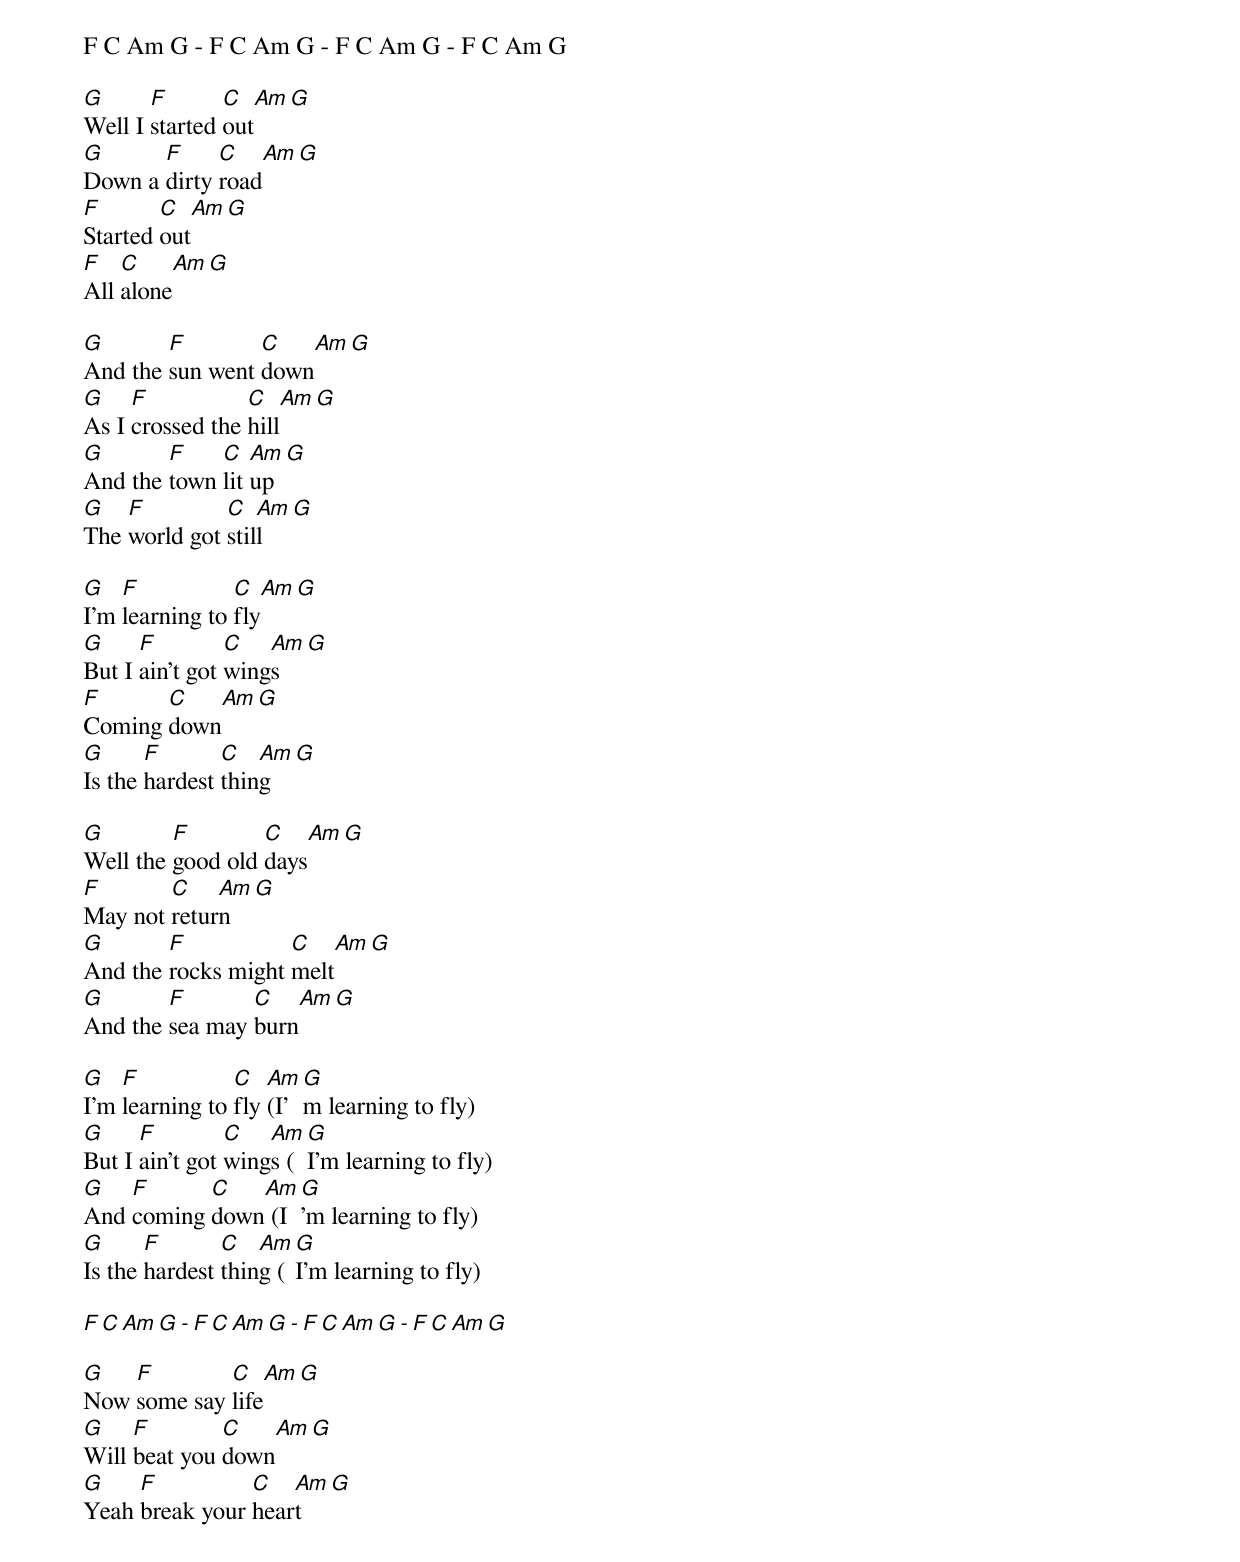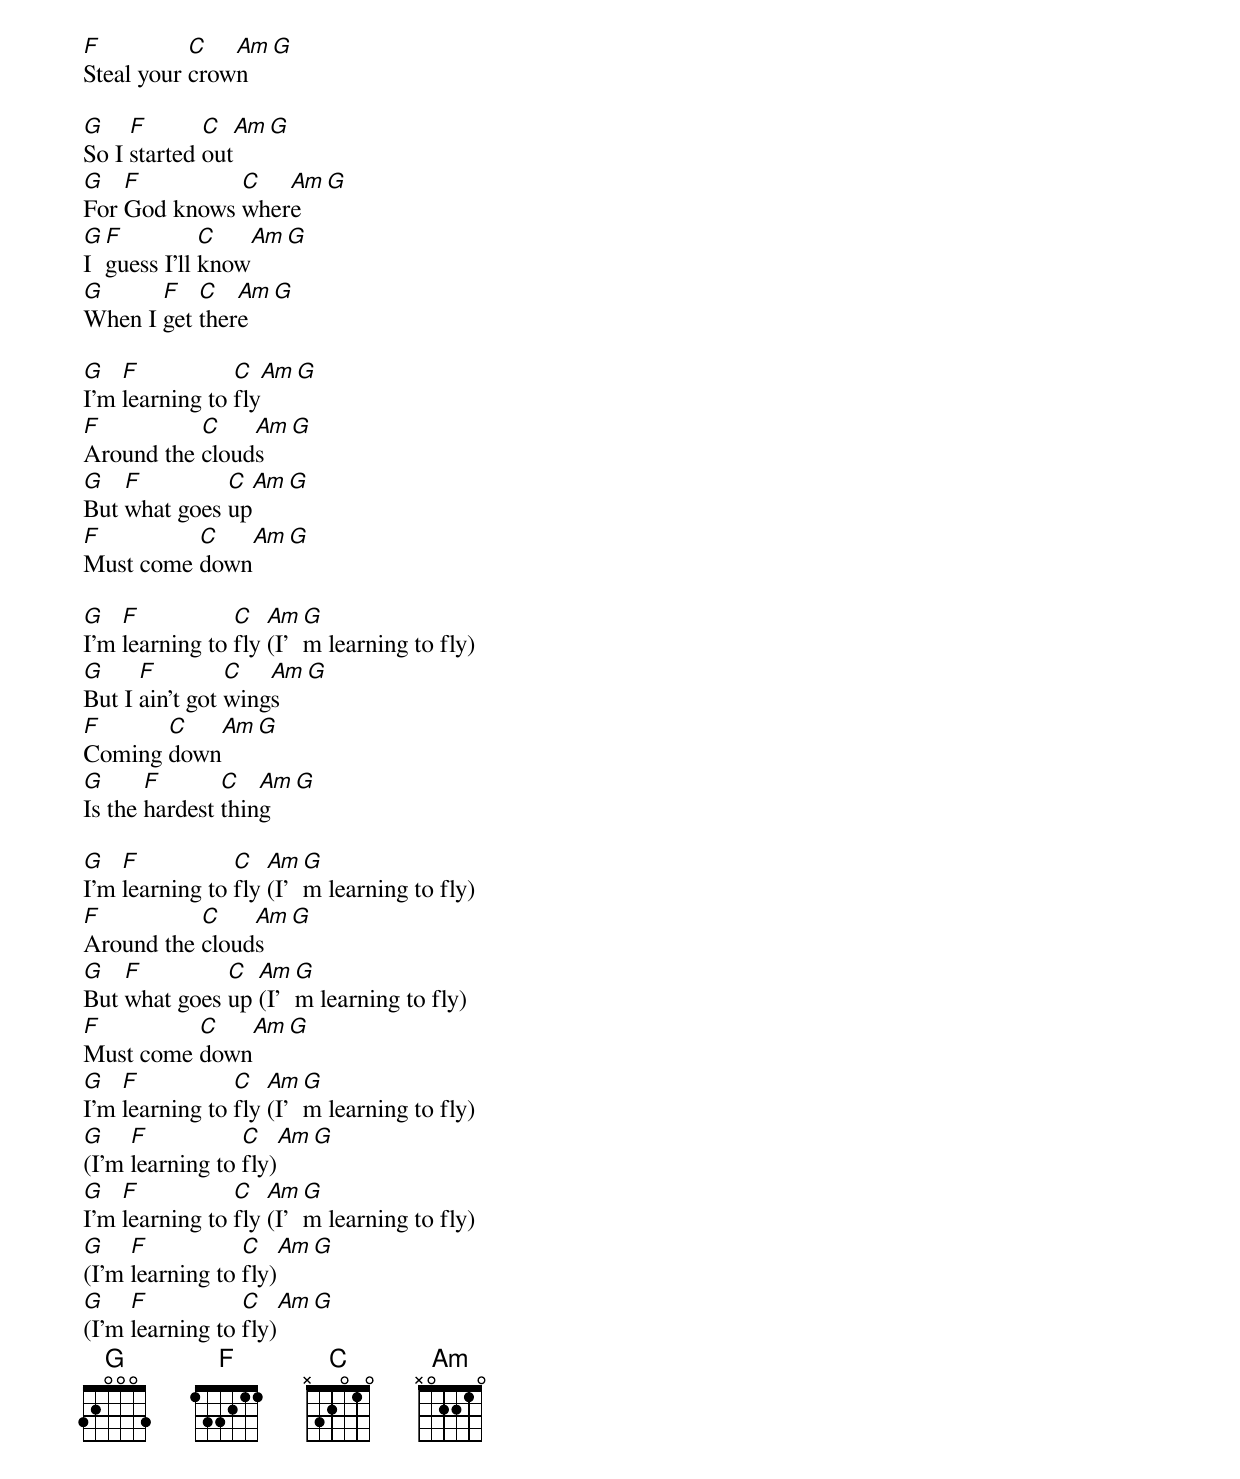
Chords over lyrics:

F C Am G - F C Am G - F C Am G - F C Am G

G      F       C  Am G
Well I started out
G      F     C   Am G
Down a dirty road
F       C  Am G
Started out
F   C    Am G
All alone

G       F        C   Am G
And the sun went down
G    F           C   Am G
As I crossed the hill
G       F    C   Am G
And the town lit up
G   F         C   Am G
The world got still

G   F           C   Am G
I'm learning to fly
G     F         C   Am G
But I ain't got wings
F      C   Am G
Coming down
G      F       C   Am G
Is the hardest thing

G        F        C   Am G
Well the good old days
F       C    Am G
May not return
G       F           C   Am G
And the rocks might melt
G       F       C   Am G
And the sea may burn

G   F           C   Am G
I'm learning to fly (I'm learning to fly)
G     F         C   Am G
But I ain't got wings (I'm learning to fly)
G   F      C   Am G
And coming down (I'm learning to fly)
G      F       C   Am G
Is the hardest thing (I'm learning to fly)

F C Am G - F C Am G - F C Am G - F C Am G

G   F        C   Am G
Now some say life
G    F        C   Am G
Will beat you down
G    F          C   Am G
Yeah break your heart
F          C   Am G
Steal your crown

G    F       C  Am G
So I started out
G   F         C   Am G
For God knows where
G F          C   Am G
I guess I'll know
G      F   C   Am G
When I get there

G   F           C   Am G
I'm learning to fly
F          C    Am G
Around the clouds
G   F         C  Am G
But what goes up
F         C   Am G
Must come down

G   F           C   Am G
I'm learning to fly (I'm learning to fly)
G     F         C   Am G
But I ain't got wings
F      C   Am G
Coming down
G      F       C   Am G
Is the hardest thing

G   F           C   Am G
I'm learning to fly (I'm learning to fly)
F          C    Am G
Around the clouds
G   F         C  Am G
But what goes up (I'm learning to fly)
F         C   Am G
Must come down
G   F           C   Am G
I'm learning to fly (I'm learning to fly)
G    F           C   Am G
(I'm learning to fly)
G   F           C   Am G
I'm learning to fly (I'm learning to fly)
G    F           C   Am G
(I'm learning to fly)
G    F           C   Am G
(I'm learning to fly)
